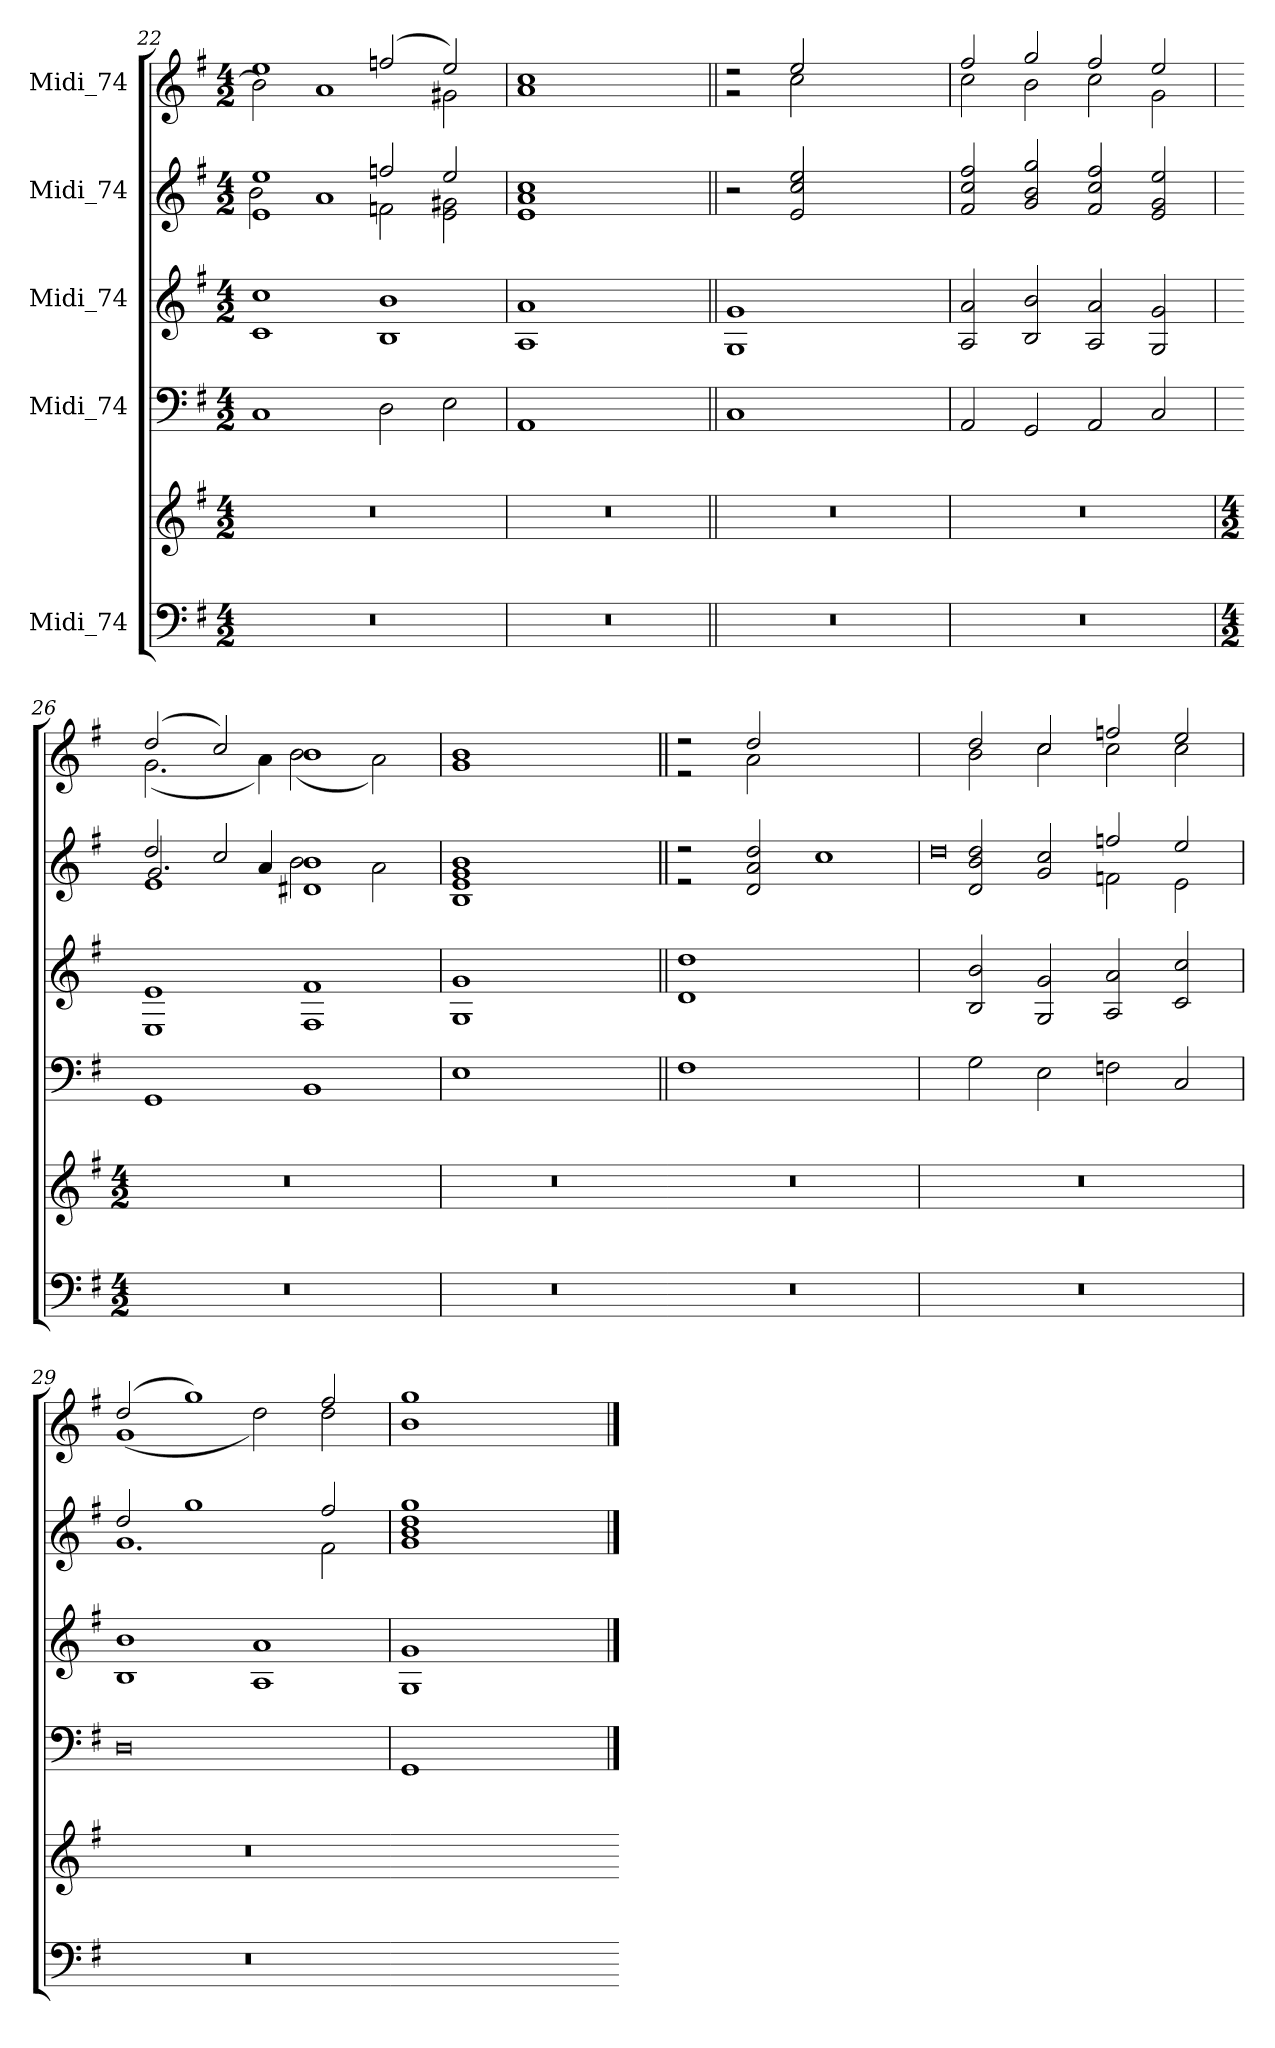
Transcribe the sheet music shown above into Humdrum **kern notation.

**kern	**kern	**kern	**kern	**kern	**kern
*part5	*part5	*part4	*part3	*part2	*part1
*staff6	*staff5	*staff4	*staff3	*staff2	*staff1
*I"Midi_74	*	*I"Midi_74	*I"Midi_74	*I"Midi_74	*I"Midi_74
*clefF4	*clefG2	*clefF4	*clefG2	*clefG2	*clefG2
*k[f#]	*k[f#]	*k[f#]	*k[f#]	*k[f#]	*k[f#]
*G:	*G:	*G:	*G:	*G:	*G:
*M4/2	*M4/2	*M4/2	*M4/2	*M4/2	*M4/2
=22	=22	=22	=22	=22	=22
*	*	*	*	*^	*^
*	*	*	*	*	*^	*	*
0r	0r	1C	1c 1cc	1e 1ee	2ryy	2b\	1ee/	2b\]
.	.	.	.	.	1a\	2ryy	.	1a\
.	.	2D	1B 1b	2ffn/	.	2fn\	(>2ffn/	.
.	.	2E	.	2ee/	2ryy	2e\ 2g#X\	2ee/)	2g#X\
=23	=23	=23	=23	=23	=23	=23	=23	=23
0r	0r	1AA	1A 1a	1e 1a 1cc	1ryy	1ryy	1cc/	1a\
.	.	1ryy	1ryy	1ryy	1ryy	1ryy	1ryy	1ryy
=24||	=24||	=24||	=24||	=24||	=24||	=24||	=24||	=24||
0r	0r	1C	1G 1g	2r	1ryy	1ryy	2r	2r
.	.	.	.	2e 2cc 2ee	.	.	2ee/	2cc\
.	.	1ryy	1ryy	1ryy	1ryy	1ryy	1ryy	1ryy
=25	=25	=25	=25	=25	=25	=25	=25	=25
0r	0r	2AA	2A 2a	2f# 2cc 2ff#	0ryy	0ryy	2ff#/	2cc\
.	.	2GG	2B 2b	2g 2b 2gg	.	.	2gg/	2b\
.	.	2AA	2A 2a	2f# 2cc 2ff#	.	.	2ff#/	2cc\
.	.	2C	2G 2g	2e 2g 2ee	.	.	2ee/	2g\
!!LO:LB:g=z	!!
=26	=26	=26	=26	=26	=26	=26	=26	=26
*M4/2	*M4/2	*	*	*	*	*	*	*
0r	0r	1GG	1E 1e	2dd/	2.g/	1e\	(>2dd/	(<2.g\
.	.	.	.	2cc/	.	.	2cc/)	.
.	.	.	.	.	4a/	.	.	4a\)
.	.	1BB	1F# 1f#	1b/	2b\	1d#X\	1b/	(<2b\
.	.	.	.	.	2a\	.	.	2a\)
=27	=27	=27	=27	=27	=27	=27	=27	=27
0r	0r	1E	1G 1g	1b/	0ryy	1B\ 1e\ 1g\	1b/	1g\
.	.	1ryy	1ryy	1ryy	.	1ryy	1ryy	1ryy
=27A	=27A	=27A||	=27A||	=27A||	=27A||	=27A||	=27A||	=27A||
0r	0r	1F#	1d 1dd	2r	1ryy	2r	2r	2r
.	.	.	.	2d/ 2a/ 2dd/	.	2ryy	2dd/	2a\
.	.	1ryy	1ryy	1ryy	1cc\	1ryy	1ryy	1ryy
=28	=28	=28	=28	=28	=28	=28	=28	=28
0r	0r	2G	2B 2b	2d/ 2b/ 2dd/	0dd\	1ryy	2dd/	2b\
.	.	2E	2G 2g	2g/ 2cc/	.	.	2cc/	2cc\
.	.	2Fn	2A 2a	2ffn/	.	2fn\	2ffn/	2cc\
.	.	2C	2c 2cc	2ee/	.	2e\	2ee/	2cc\
=29	=29	=29	=29	=29	=29	=29	=29	=29
0r	0r	0D	1B 1b	2dd/	1ryy	1.g\	(>2dd/	(<1g\
.	.	.	.	1gg/	.	.	1gg/)	.
.	.	.	1A 1a	.	1ryy	.	.	2dd\)
.	.	.	.	2ff#/	.	2f#\	2ff#/	2dd\
==30	==30	=30	=30	=30	=30	=30	=30	=30
0ryy	0ryy	1GG	1G 1g	1gg	1ryy	1g\ 1b\ 1dd\	1gg/	1b\
.	.	1ryy	1ryy	1ryy	1ryy	1ryy	1ryy	1ryy
*	*	*	*	*v	*v	*v	*	*
*	*	*	*	*	*v	*v
=	=	==	==	==	==
*-	*-	*-	*-	*-	*-
